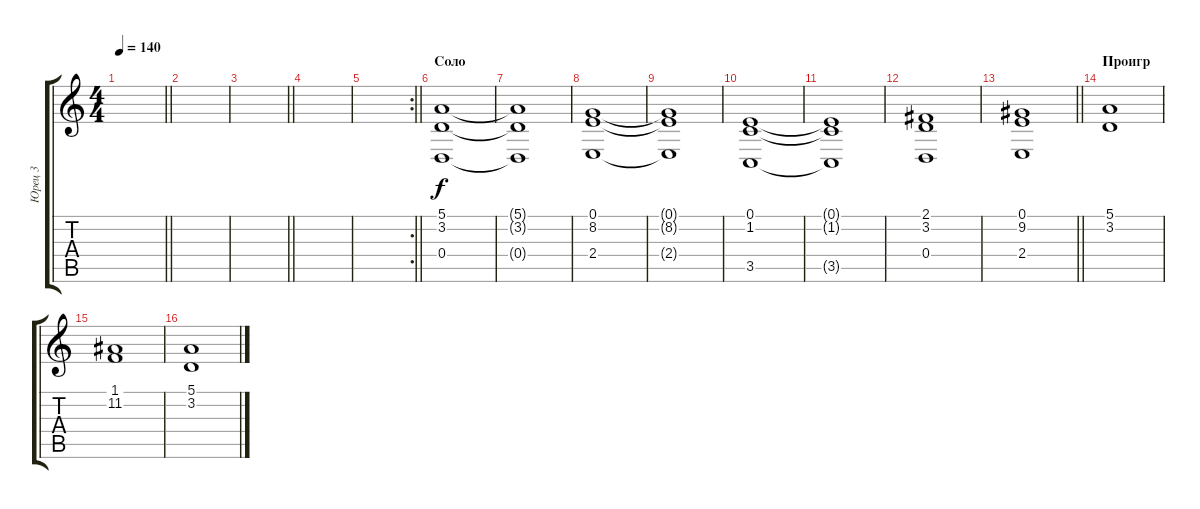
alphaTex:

\track ("Юрец 3" "Юрец 3") {instrument stringensemble1}
\staff {score tabs}
\tuning (E4 B3 G3 D3 A2 E2) {hide}
\ts (4 4)
\tempo 140
\clef g2
\barLineRight lightlight
\ks c
|
|
\barLineRight lightlight
|
|
\rc 2
\barLineRight lightlight
|
\section ("" "Соло")
(5.1 3.2 0.4).1 |
(5.1{t} 3.2{t} 0.4{t}).1 |
(0.1 8.2 2.4).1 |
(0.1{t} 8.2{t} 2.4{t}).1 |
(0.1 1.2 3.5).1 |
(0.1{t} 1.2{t} 3.5{t}).1 |
(2.1 3.2 0.4).1 |
\barLineRight lightlight
(0.1 9.2 2.4).1 |
\section ("" "Проигр")
(5.1 3.2).1 |
(1.1 11.2).1 |
(5.1 3.2).1
